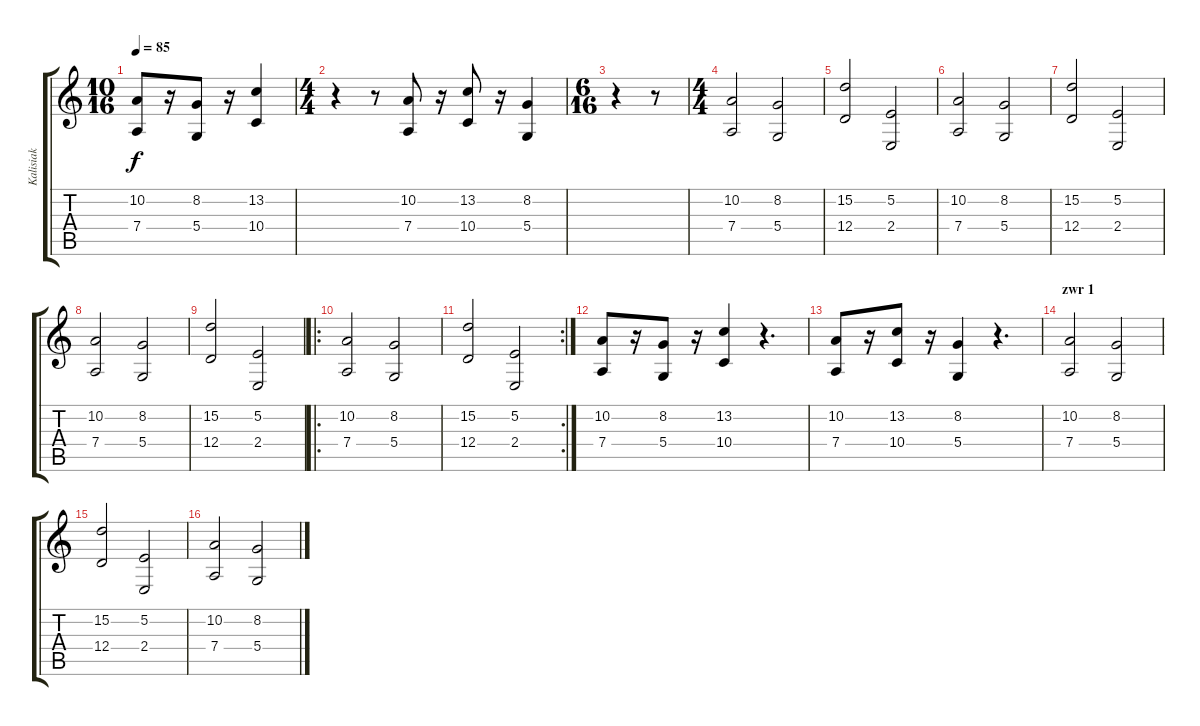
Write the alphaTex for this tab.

\track ("Kalisiak" "Kalisiak") {instrument synthstrings1}
\staff {score tabs}
\tuning (E4 B3 G3 D3 A2 E2) {hide}
\ts (10 16)
\tempo 85
\clef g2
\ks c
(10.2 7.4).8{dy f instrument synthstrings1} r.16 (8.2 5.4).8 r.16 (13.2 10.4).4 |
\ts (4 4)
r.4 r.8 (10.2 7.4).8 r.16 (13.2 10.4).8 r.16 (8.2 5.4).4 |
\ts (6 16)
r.4 r.8 |
\ts (4 4)
(10.2 7.4).2 (8.2 5.4).2 |
(15.2 12.4).2 (5.2 2.4).2 |
(10.2 7.4).2 (8.2 5.4).2 |
(15.2 12.4).2 (5.2 2.4).2 |
(10.2 7.4).2 (8.2 5.4).2 |
(15.2 12.4).2 (5.2 2.4).2 |
\ro
(10.2 7.4).2 (8.2 5.4).2 |
\rc 2
(15.2 12.4).2 (5.2 2.4).2 |
(10.2 7.4).8 r.16 (8.2 5.4).8 r.16 (13.2 10.4).4 r.4{d} |
(10.2 7.4).8 r.16 (13.2 10.4).8 r.16 (8.2 5.4).4 r.4{d} |
\section ("" "zwr 1")
(10.2 7.4).2 (8.2 5.4).2 |
(15.2 12.4).2 (5.2 2.4).2 |
(10.2 7.4).2 (8.2 5.4).2
